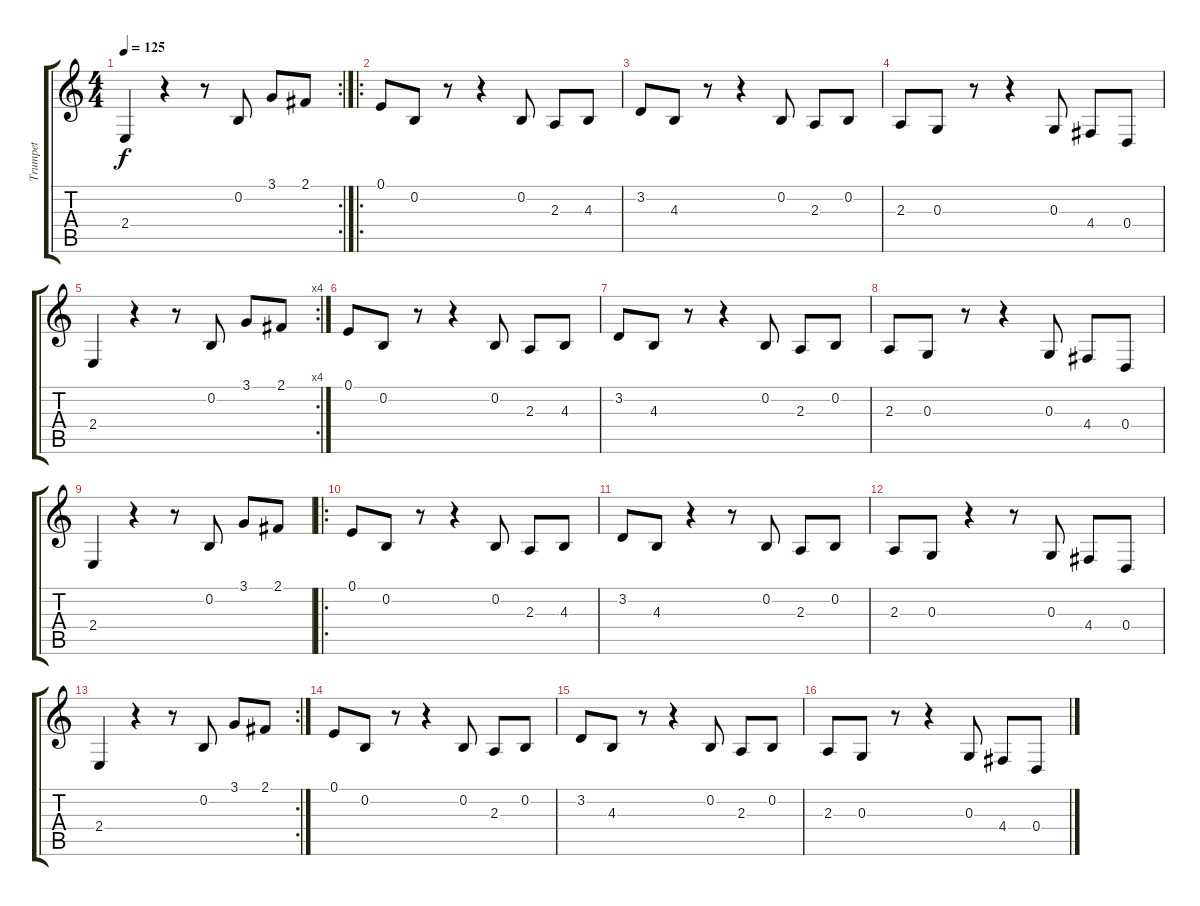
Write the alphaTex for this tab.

\track ("Trumpet" "Trumpet") {instrument baritonesax}
\staff {score tabs}
\tuning (E4 B3 G3 D3 A2 E2) {hide}
\rc 2
\ts (4 4)
\tempo 125
\clef g2
\ks c
2.4.4{dy f} r.4 r.8 0.2.8 3.1.8 2.1.8 |
\ro
0.1.8 0.2.8 r.8 r.4 0.2.8 2.3.8 4.3.8 |
3.2.8 4.3.8 r.8 r.4 0.2.8 2.3.8 0.2.8 |
2.3.8 0.3.8 r.8 r.4 0.3.8 4.4.8 0.4.8 |
\rc 4
2.4.4 r.4 r.8 0.2.8 3.1.8 2.1.8 |
0.1.8 0.2.8 r.8 r.4 0.2.8 2.3.8 4.3.8 |
3.2.8 4.3.8 r.8 r.4 0.2.8 2.3.8 0.2.8 |
2.3.8 0.3.8 r.8 r.4 0.3.8 4.4.8 0.4.8 |
2.4.4 r.4 r.8 0.2.8 3.1.8 2.1.8 |
\ro
0.1.8 0.2.8 r.8 r.4 0.2.8 2.3.8 4.3.8 |
3.2.8 4.3.8 r.4 r.8 0.2.8 2.3.8 0.2.8 |
2.3.8 0.3.8 r.4 r.8 0.3.8 4.4.8 0.4.8 |
\rc 2
2.4.4 r.4 r.8 0.2.8 3.1.8 2.1.8 |
0.1.8 0.2.8 r.8 r.4 0.2.8 2.3.8 0.2.8 |
3.2.8 4.3.8 r.8 r.4 0.2.8 2.3.8 0.2.8 |
2.3.8 0.3.8 r.8 r.4 0.3.8 4.4.8 0.4.8
